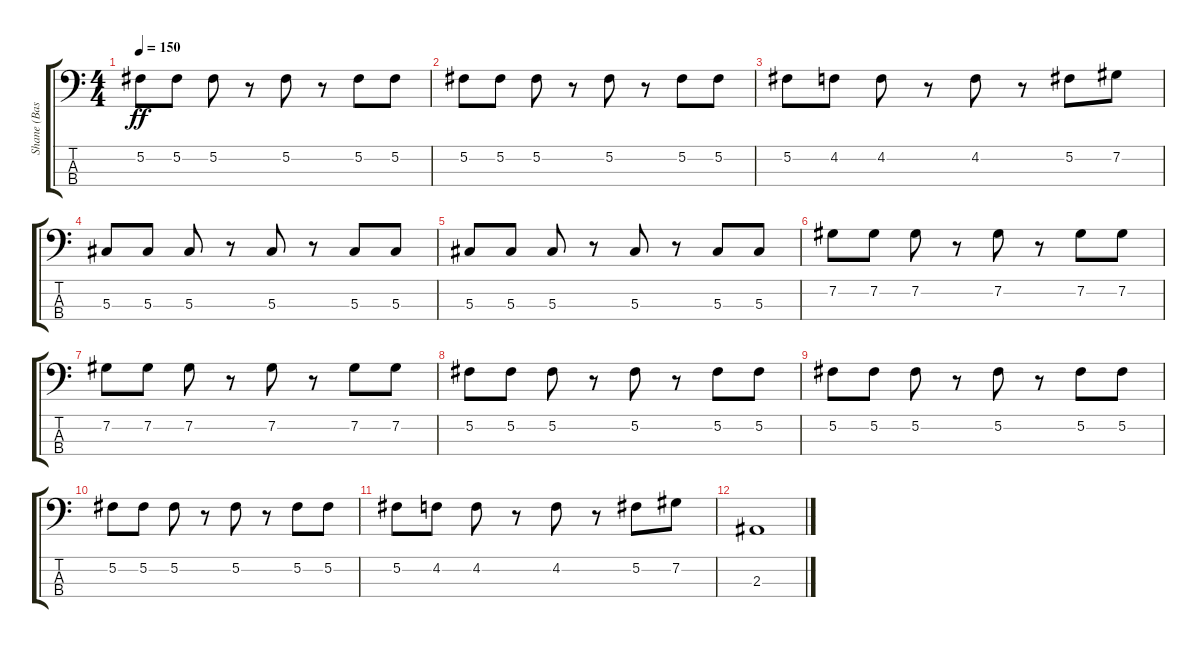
\track ("Shane (Bass)" "Shane (Bas") {instrument electricbassfinger}
\staff {score tabs}
\tuning (Gb2 Db2 Ab1 Db1) {hide}
\ts (4 4)
\tempo 150
\clef f4
\ks c
5.2.8{dy ff} 5.2.8 5.2.8 r.8 5.2.8 r.8 5.2.8 5.2.8 |
5.2.8 5.2.8 5.2.8 r.8 5.2.8 r.8 5.2.8 5.2.8 |
5.2.8 4.2.8 4.2.8 r.8 4.2.8 r.8 5.2.8 7.2.8 |
5.3.8 5.3.8 5.3.8 r.8 5.3.8 r.8 5.3.8 5.3.8 |
5.3.8 5.3.8 5.3.8 r.8 5.3.8 r.8 5.3.8 5.3.8 |
7.2.8 7.2.8 7.2.8 r.8 7.2.8 r.8 7.2.8 7.2.8 |
7.2.8 7.2.8 7.2.8 r.8 7.2.8 r.8 7.2.8 7.2.8 |
5.2.8 5.2.8 5.2.8 r.8 5.2.8 r.8 5.2.8 5.2.8 |
5.2.8 5.2.8 5.2.8 r.8 5.2.8 r.8 5.2.8 5.2.8 |
5.2.8 5.2.8 5.2.8 r.8 5.2.8 r.8 5.2.8 5.2.8 |
5.2.8 4.2.8 4.2.8 r.8 4.2.8 r.8 5.2.8 7.2.8 |
2.3.1
